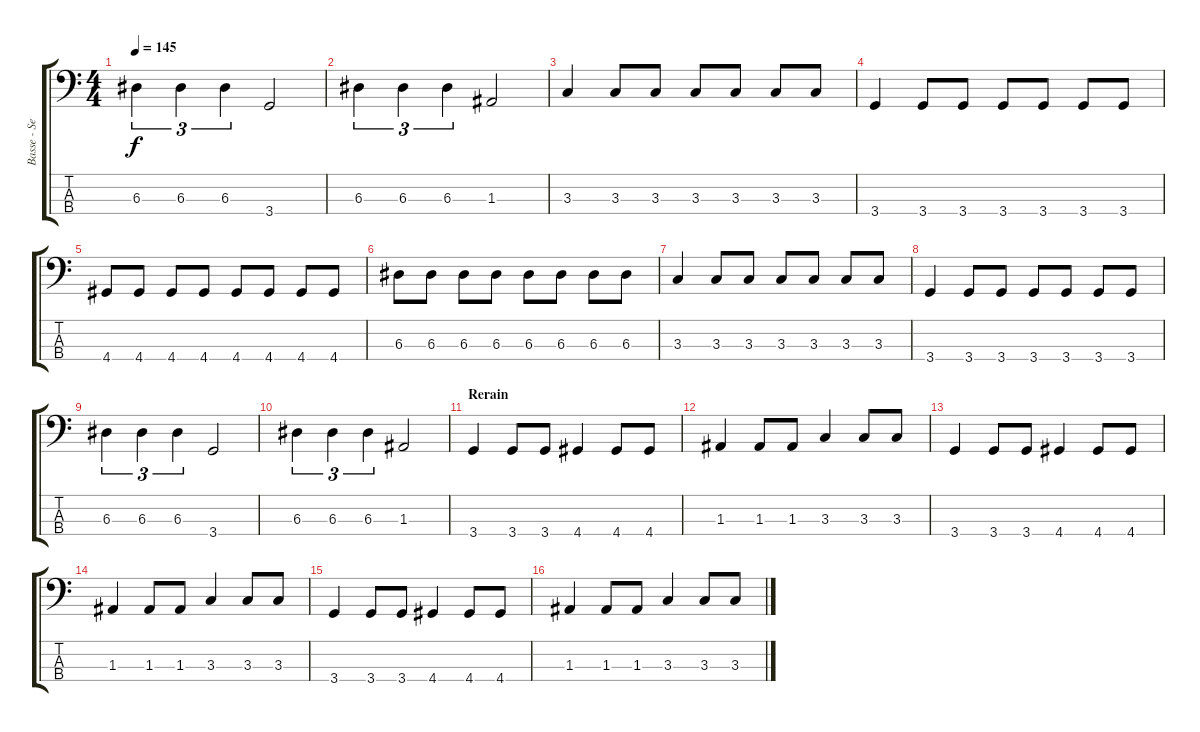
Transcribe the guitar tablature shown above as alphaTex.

\track ("Basse - Seb" "Basse - Se") {instrument electricbassfinger}
\staff {score tabs}
\tuning (G2 D2 A1 E1) {hide}
\ts (4 4)
\tempo 145
\clef f4
\ks c
6.3.4{tu (3 2) dy f} 6.3.4{tu (3 2)} 6.3.4{tu (3 2)} 3.4.2 |
6.3.4{tu (3 2)} 6.3.4{tu (3 2)} 6.3.4{tu (3 2)} 1.3.2 |
3.3.4 3.3.8 3.3.8 3.3.8 3.3.8 3.3.8 3.3.8 |
3.4.4 3.4.8 3.4.8 3.4.8 3.4.8 3.4.8 3.4.8 |
4.4.8 4.4.8 4.4.8 4.4.8 4.4.8 4.4.8 4.4.8 4.4.8 |
6.3.8 6.3.8 6.3.8 6.3.8 6.3.8 6.3.8 6.3.8 6.3.8 |
3.3.4 3.3.8 3.3.8 3.3.8 3.3.8 3.3.8 3.3.8 |
3.4.4 3.4.8 3.4.8 3.4.8 3.4.8 3.4.8 3.4.8 |
6.3.4{tu (3 2)} 6.3.4{tu (3 2)} 6.3.4{tu (3 2)} 3.4.2 |
6.3.4{tu (3 2)} 6.3.4{tu (3 2)} 6.3.4{tu (3 2)} 1.3.2 |
\section ("" "Rerain")
3.4.4 3.4.8 3.4.8 4.4.4 4.4.8 4.4.8 |
1.3.4 1.3.8 1.3.8 3.3.4 3.3.8 3.3.8 |
3.4.4 3.4.8 3.4.8 4.4.4 4.4.8 4.4.8 |
1.3.4 1.3.8 1.3.8 3.3.4 3.3.8 3.3.8 |
3.4.4 3.4.8 3.4.8 4.4.4 4.4.8 4.4.8 |
1.3.4 1.3.8 1.3.8 3.3.4 3.3.8 3.3.8
